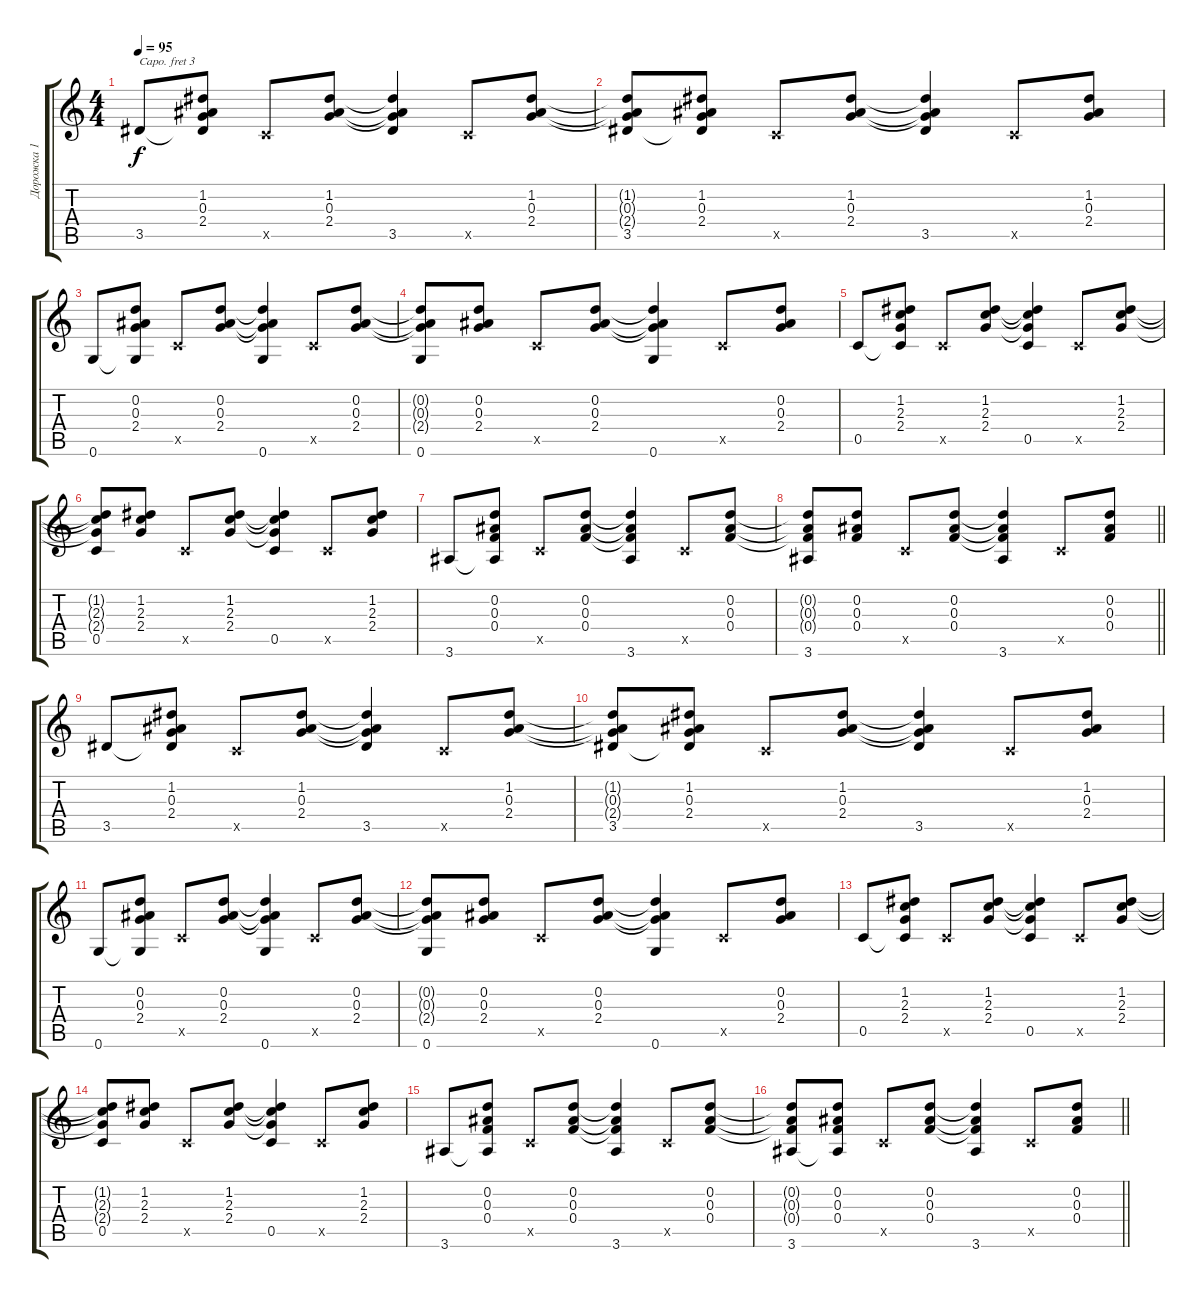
\track ("Дорожка 1" "Дорожка 1") {instrument acousticguitarsteel}
\staff {score tabs}
\capo 3
\tuning (E4 B3 G3 D3 A2 E2) {hide}
\ts (4 4)
\tempo 95
\clef g2
\ks c
3.5.8{dy f} (1.2 0.3 2.4 3.5{t}).8 0.5{x}.8 (1.2 0.3 2.4).8 (1.2{t} 0.3{t} 2.4{t} 3.5).4 0.5{x}.8 (1.2 0.3 2.4).8 |
(1.2{t} 0.3{t} 2.4{t} 3.5).8 (1.2 0.3 2.4 3.5{t}).8 0.5{x}.8 (1.2 0.3 2.4).8 (1.2{t} 0.3{t} 2.4{t} 3.5).4 0.5{x}.8 (1.2 0.3 2.4).8 |
0.6.8 (0.2 0.3 2.4 0.6{t}).8 0.5{x}.8 (0.2 0.3 2.4).8 (0.2{t} 0.3{t} 2.4{t} 0.6).4 0.5{x}.8 (0.2 0.3 2.4).8 |
(0.2{t} 0.3{t} 2.4{t} 0.6).8 (0.2 0.3 2.4).8 0.5{x}.8 (0.2 0.3 2.4).8 (0.2{t} 0.3{t} 2.4{t} 0.6).4 0.5{x}.8 (0.2 0.3 2.4).8 |
0.5.8 (1.2 2.3 2.4 0.5{t}).8 0.5{x}.8 (1.2 2.3 2.4).8 (1.2{t} 2.3{t} 2.4{t} 0.5).4 0.5{x}.8 (1.2 2.3 2.4).8 |
(1.2{t} 2.3{t} 2.4{t} 0.5).8 (1.2 2.3 2.4).8 0.5{x}.8 (1.2 2.3 2.4).8 (1.2{t} 2.3{t} 2.4{t} 0.5).4 0.5{x}.8 (1.2 2.3 2.4).8 |
3.6.8 (0.2 0.3 0.4 3.6{t}).8 0.5{x}.8 (0.2 0.3 0.4).8 (0.2{t} 0.3{t} 0.4{t} 3.6).4 0.5{x}.8 (0.2 0.3 0.4).8 |
\barLineRight lightlight
(0.2{t} 0.3{t} 0.4{t} 3.6).8 (0.2 0.3 0.4).8 0.5{x}.8 (0.2 0.3 0.4).8 (0.2{t} 0.3{t} 0.4{t} 3.6).4 0.5{x}.8 (0.2 0.3 0.4).8 |
3.5.8 (1.2 0.3 2.4 3.5{t}).8 0.5{x}.8 (1.2 0.3 2.4).8 (1.2{t} 0.3{t} 2.4{t} 3.5).4 0.5{x}.8 (1.2 0.3 2.4).8 |
(1.2{t} 0.3{t} 2.4{t} 3.5).8 (1.2 0.3 2.4 3.5{t}).8 0.5{x}.8 (1.2 0.3 2.4).8 (1.2{t} 0.3{t} 2.4{t} 3.5).4 0.5{x}.8 (1.2 0.3 2.4).8 |
0.6.8 (0.2 0.3 2.4 0.6{t}).8 0.5{x}.8 (0.2 0.3 2.4).8 (0.2{t} 0.3{t} 2.4{t} 0.6).4 0.5{x}.8 (0.2 0.3 2.4).8 |
(0.2{t} 0.3{t} 2.4{t} 0.6).8 (0.2 0.3 2.4).8 0.5{x}.8 (0.2 0.3 2.4).8 (0.2{t} 0.3{t} 2.4{t} 0.6).4 0.5{x}.8 (0.2 0.3 2.4).8 |
0.5.8 (1.2 2.3 2.4 0.5{t}).8 0.5{x}.8 (1.2 2.3 2.4).8 (1.2{t} 2.3{t} 2.4{t} 0.5).4 0.5{x}.8 (1.2 2.3 2.4).8 |
(1.2{t} 2.3{t} 2.4{t} 0.5).8 (1.2 2.3 2.4).8 0.5{x}.8 (1.2 2.3 2.4).8 (1.2{t} 2.3{t} 2.4{t} 0.5).4 0.5{x}.8 (1.2 2.3 2.4).8 |
3.6.8 (0.2 0.3 0.4 3.6{t}).8 0.5{x}.8 (0.2 0.3 0.4).8 (0.2{t} 0.3{t} 0.4{t} 3.6).4 0.5{x}.8 (0.2 0.3 0.4).8 |
\barLineRight lightlight
(0.2{t} 0.3{t} 0.4{t} 3.6).8 (0.2 0.3 0.4 3.6{t}).8 0.5{x}.8 (0.2 0.3 0.4).8 (0.2{t} 0.3{t} 0.4{t} 3.6).4 0.5{x}.8 (0.2 0.3 0.4).8
